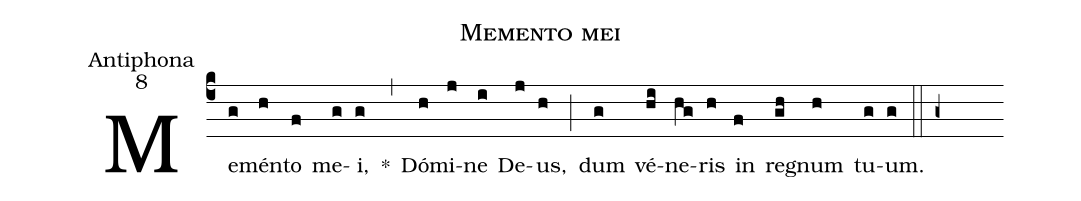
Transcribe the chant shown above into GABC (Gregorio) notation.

name:Memento mei;
office-part:Antiphona;
mode:8;
%%
(c4) Me(g)mén(h)to(f) me(g)i,(g) *(,) Dó(h)mi(j)ne(i) De(j)us,(h) (;) dum(g) vé(hi)ne(hg)ris(h) in(f) re(gh)gnum(h) tu(g)um.(g) (::g+)
